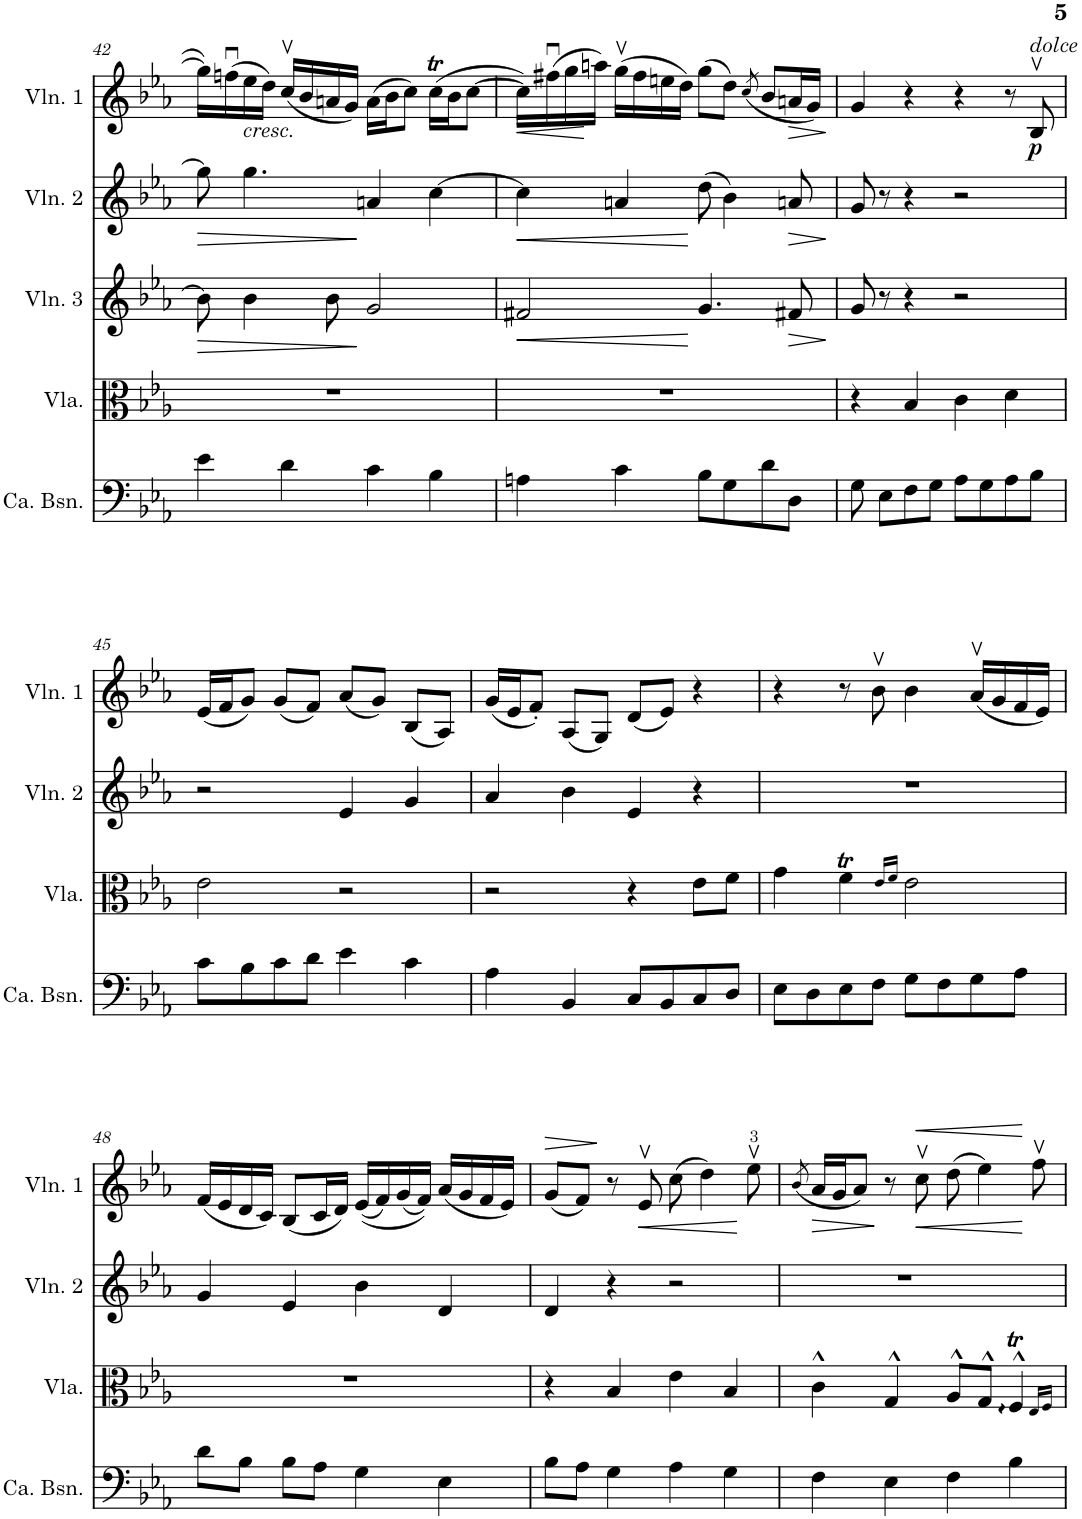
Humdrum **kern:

**kern	**kern	**kern	**dynam	**kern	**dynam	**kern	**dynam
*part5	*part4	*part3	*part3	*part2	*part2	*part1	*part1
*staff5	*staff4	*staff3	*staff3	*staff2	*staff2	*staff1	*staff1
*I"Contrabassen	*I"Altviool	*I"Violen 3	*	*I"Violen 2	*	*I"Violen 1	*
*I'Ca. Bsn.	*	*I'Vln. 3	*	*I'Vln. 2	*	*I'Vln. 1	*
!!LO:PB:g=z
*clefF4	*clefC3	*clefG2	*	*clefG2	*	*clefG2	*
*Trd7c12	*	*	*	*	*	*	*
*k[b-e-a-]	*k[b-e-a-]	*k[b-e-a-]	*	*k[b-e-a-]	*	*k[b-e-a-]	*
*M4/4	*M4/4	*M4/4	*	*M4/4	*	*M4/4	*
*met(c)	*met(c)	*met(c)	*	*met(c)	*	*met(c)	*
=42	=42	=42	=42	=42	=42	=42	=42
!	!	!	!LO:HP:b	!	!LO:HP:b	!	!
4e-\	1r	8b-\]	>	8gg\]	>	16gg\LL]	.
.	.	.	.	.	.	(16ffnu\	.
!	!	!	!	!	!	!LO:TX:b:i:t=cresc.	!
.	.	4b-\	.	4.gg\	.	16ee-\	.
.	.	.	.	.	.	16dd\JJ)	.
4d\	.	.	.	.	.	(16ccv/LL	.
.	.	.	.	.	.	16b-/	.
.	.	8b-\	.	.	.	16an/	.
.	.	.	.	.	.	16g/JJ)	.
4c\	.	2g/	]	4an/	]	(16a\LL	.
.	.	.	.	.	.	16b-\J	.
.	.	.	.	.	.	8cc\J)	.
4B-\	.	.	.	[4cc\	.	(16ccT\LL	.
.	.	.	.	.	.	16b-\J	.
.	.	.	.	.	.	[8cc\J	.
=43	=43	=43	=43	=43	=43	=43	=43
!	!	!	!LO:HP:b	!	!LO:HP:b	!	!LO:HP:b
4An\	1r	2f#X/	<	4cc\]	<	16cc\LL])	<
.	.	.	.	.	.	(16ff#Xu\	.
.	.	.	.	.	.	16gg\	.
.	.	.	.	.	.	16aan\JJ)	[
4c\	.	.	.	4an/	.	(16ggv\LL	.
.	.	.	.	.	.	16ff#\	.
.	.	.	.	.	.	16een\	.
.	.	.	.	.	.	16dd\JJ)	.
8B-\L	.	4.g/	[	(8dd\	[	(8gg\L	.
8G\	.	.	.	4b-\)	.	8dd\J)	.
.	.	.	.	.	.	(8qcc/	.
8d\	.	.	.	.	.	8b-/L	.
!	!	!	!LO:HP:b	!	!LO:HP:b	!	!LO:HP:b
8D\J	.	8f#X/	>	8an/	>	16an/L	>
.	.	.	.	.	.	16g/JJ)	.
.	.	.	]	.	]	.	]
=44	=44	=44	=44	=44	=44	=44	=44
8G\	4r	8g/	.	8g/	.	4g/	.
8E-\L	.	8r	.	8r	.	.	.
8F\	4B-/	4r	.	4r	.	4r	.
8G\J	.	.	.	.	.	.	.
8A-\L	4c\	2r	.	2r	.	4r	.
8G\	.	.	.	.	.	.	.
8A-\	4d\	.	.	.	.	8r	.
!	!	!	!	!	!	!LO:TX:a:i:t=dolce	!
!	!	!	!	!	!	!	!LO:DY:b
8B-\J	.	.	.	.	.	8B-v/	p
!!LO:LB:g=z
=45	=45	=45	=45	=45	=45	=45	=45
8c\L	2e-\	1r	.	2r	.	(16e-/LL	.
.	.	.	.	.	.	16f/J	.
8B-\	.	.	.	.	.	8g/J)	.
8c\	.	.	.	.	.	(8g/L	.
8d\J	.	.	.	.	.	8f/J)	.
4e-\	2r	.	.	4e-/	.	(8a-/L	.
.	.	.	.	.	.	8g/J)	.
4c\	.	.	.	4g/	.	(8B-/L	.
.	.	.	.	.	.	8A-/J)	.
=46	=46	=46	=46	=46	=46	=46	=46
4A-\	2r	1r	.	4a-/	.	(16g/LL	.
.	.	.	.	.	.	16e-/J	.
.	.	.	.	.	.	8f'/J)	.
4BB-/	.	.	.	4b-\	.	(8A-/L	.
.	.	.	.	.	.	8G/J)	.
8C/L	4r	.	.	4e-/	.	(8d/L	.
8BB-/	.	.	.	.	.	8e-/J)	.
8C/	8e-\L	.	.	4r	.	4r	.
8D/J	8f\J	.	.	.	.	.	.
=47	=47	=47	=47	=47	=47	=47	=47
8E-\L	4g\	1r	.	1r	.	4r	.
8D\	.	.	.	.	.	.	.
8E-\	4fT\	.	.	.	.	8r	.
8F\J	.	.	.	.	.	8b-v\	.
.	16qe-/LL	.	.	.	.	.	.
.	16qf/JJ	.	.	.	.	.	.
8G\L	2e-\	.	.	.	.	4b-\	.
8F\	.	.	.	.	.	.	.
8G\	.	.	.	.	.	(16a-v/LL	.
.	.	.	.	.	.	16g/	.
8A-\J	.	.	.	.	.	16f/	.
.	.	.	.	.	.	16e-/JJ)	.
!!LO:LB:g=z
=48	=48	=48	=48	=48	=48	=48	=48
8d\L	1r	1r	.	4g/	.	(16f/LL	.
.	.	.	.	.	.	16e-/	.
8B-\J	.	.	.	.	.	16d/	.
.	.	.	.	.	.	16c/JJ)	.
8B-\L	.	.	.	4e-/	.	(8B-/L	.
8A-\J	.	.	.	.	.	16c/L	.
.	.	.	.	.	.	16d/JJ)	.
4G\	.	.	.	4b-\	.	((16e-/LL	.
.	.	.	.	.	.	16f/)	.
.	.	.	.	.	.	(16g/	.
.	.	.	.	.	.	16f/JJ))	.
4E-\	.	.	.	4d/	.	(16a-/LL	.
.	.	.	.	.	.	16g/	.
.	.	.	.	.	.	16f/	.
.	.	.	.	.	.	16e-/JJ)	.
=49	=49	=49	=49	=49	=49	=49	=49
!	!	!	!	!	!	!	!LO:HP:b
8B-\L	4r	1r	.	4d/	.	(8g/L	>
8A-\J	.	.	.	.	.	8f/J)	.
4G\	4B-/	.	.	4r	.	8r	]
!	!	!	!	!	!	!	!LO:HP:b
.	.	.	.	.	.	8e-v/	<
4A-\	4e-\	.	.	2r	.	(8cc\	.
.	.	.	.	.	.	4dd\)	.
4G\	4B-/	.	.	.	.	.	.
.	.	.	.	.	.	8ee-v\	[
=50	=50	=50	=50	=50	=50	=50	=50
.	.	.	.	.	.	(8qb-/	.
4F\	4c^^\	1r	.	1r	.	16a-/LL	.
.	.	.	.	.	.	16g/J	.
.	.	.	.	.	.	8a-/J)	.
4E-\	4G^^/	.	.	.	.	8r	.
!	!	!	!	!	!	!	!LO:HP:b
.	.	.	.	.	.	8ccv\	<
!	!	!	!	!	!	!	!LO:HP:b
4F\	8A-^^/L	.	.	.	.	(8dd\	<
.	8G^^/J	.	.	.	.	4ee-\)	.
4B-\	4F:T^^/	.	.	.	.	.	.
.	.	.	.	.	.	8ffv\	[ [
.	16qE-/LL	.	.	.	.	.	.
.	16qF/JJ	.	.	.	.	.	.
=	=	=	=	=	=	=	=
*-	*-	*-	*-	*-	*-	*-	*-
